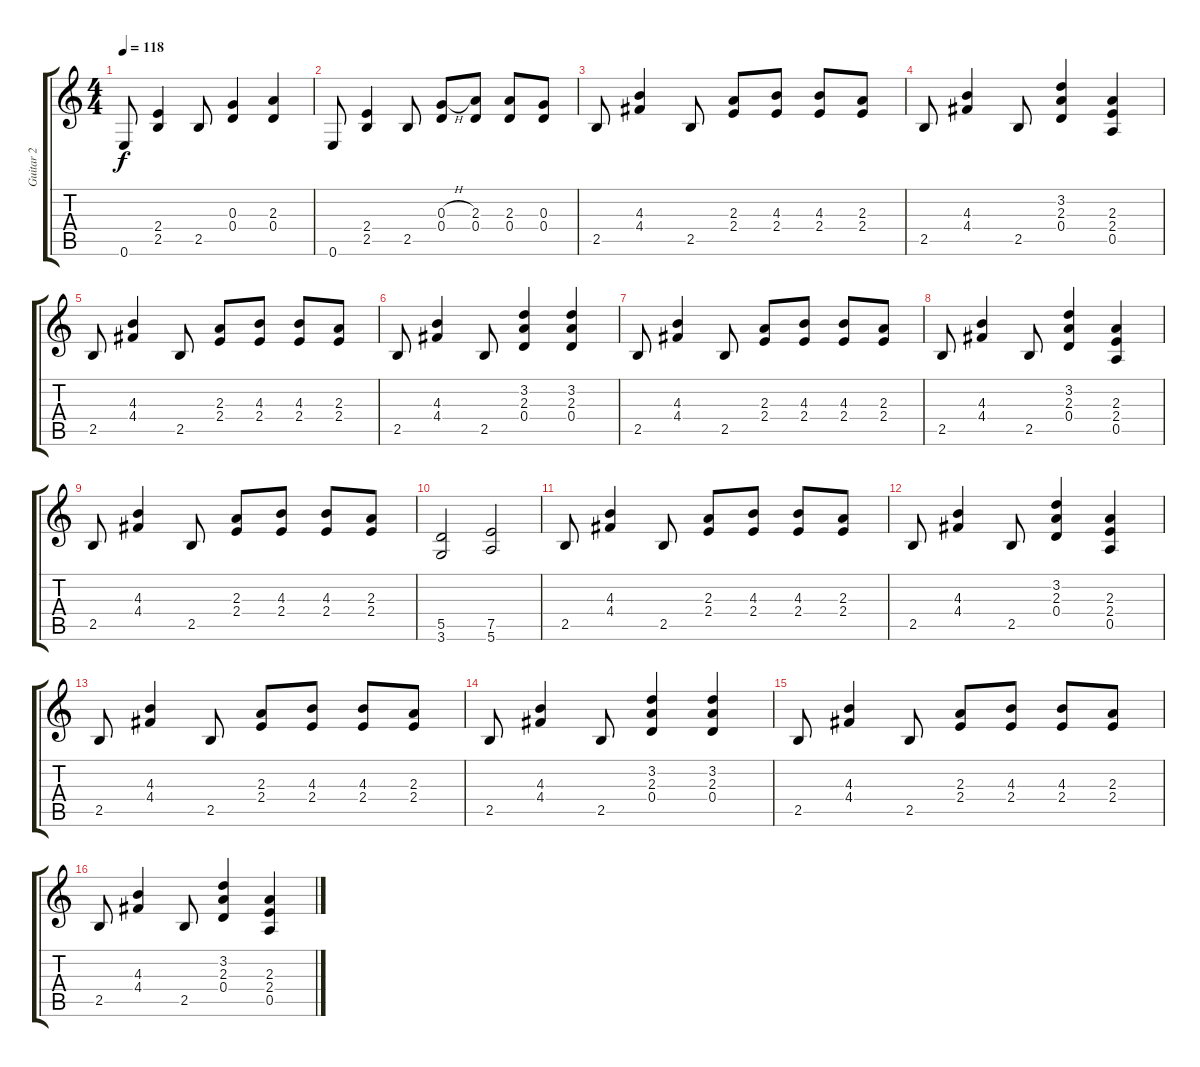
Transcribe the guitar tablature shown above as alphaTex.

\track ("Guitar 2" "Guitar 2") {instrument overdrivenguitar}
\staff {score tabs}
\tuning (E4 B3 G3 D3 A2 E2) {hide}
\ts (4 4)
\tempo 118
\clef g2
\ks c
0.6.8{dy f} (2.4 2.5).4 2.5.8 (0.3 0.4).4 (2.3 0.4).4 |
0.6.8 (2.4 2.5).4 2.5.8 (0.3{h} 0.4).8 (2.3 0.4).8 (2.3 0.4).8 (0.3 0.4).8 |
2.5.8{volume 6} (4.3 4.4).4 2.5.8 (2.3 2.4).8 (4.3 2.4).8 (4.3 2.4).8 (2.3 2.4).8 |
2.5.8 (4.3 4.4).4 2.5.8 (3.2 2.3 0.4).4 (2.3 2.4 0.5).4 |
2.5.8 (4.3 4.4).4 2.5.8 (2.3 2.4).8 (4.3 2.4).8 (4.3 2.4).8 (2.3 2.4).8 |
2.5.8 (4.3 4.4).4 2.5.8 (3.2 2.3 0.4).4 (3.2 2.3 0.4).4 |
2.5.8 (4.3 4.4).4 2.5.8 (2.3 2.4).8 (4.3 2.4).8 (4.3 2.4).8 (2.3 2.4).8 |
2.5.8 (4.3 4.4).4 2.5.8 (3.2 2.3 0.4).4 (2.3 2.4 0.5).4 |
2.5.8 (4.3 4.4).4 2.5.8 (2.3 2.4).8 (4.3 2.4).8 (4.3 2.4).8 (2.3 2.4).8 |
(5.5 3.6).2 (7.5 5.6).2 |
2.5.8 (4.3 4.4).4 2.5.8 (2.3 2.4).8 (4.3 2.4).8 (4.3 2.4).8 (2.3 2.4).8 |
2.5.8 (4.3 4.4).4 2.5.8 (3.2 2.3 0.4).4 (2.3 2.4 0.5).4 |
2.5.8 (4.3 4.4).4 2.5.8 (2.3 2.4).8 (4.3 2.4).8 (4.3 2.4).8 (2.3 2.4).8 |
2.5.8 (4.3 4.4).4 2.5.8 (3.2 2.3 0.4).4 (3.2 2.3 0.4).4 |
2.5.8 (4.3 4.4).4 2.5.8 (2.3 2.4).8 (4.3 2.4).8 (4.3 2.4).8 (2.3 2.4).8 |
2.5.8 (4.3 4.4).4 2.5.8 (3.2 2.3 0.4).4 (2.3 2.4 0.5).4
